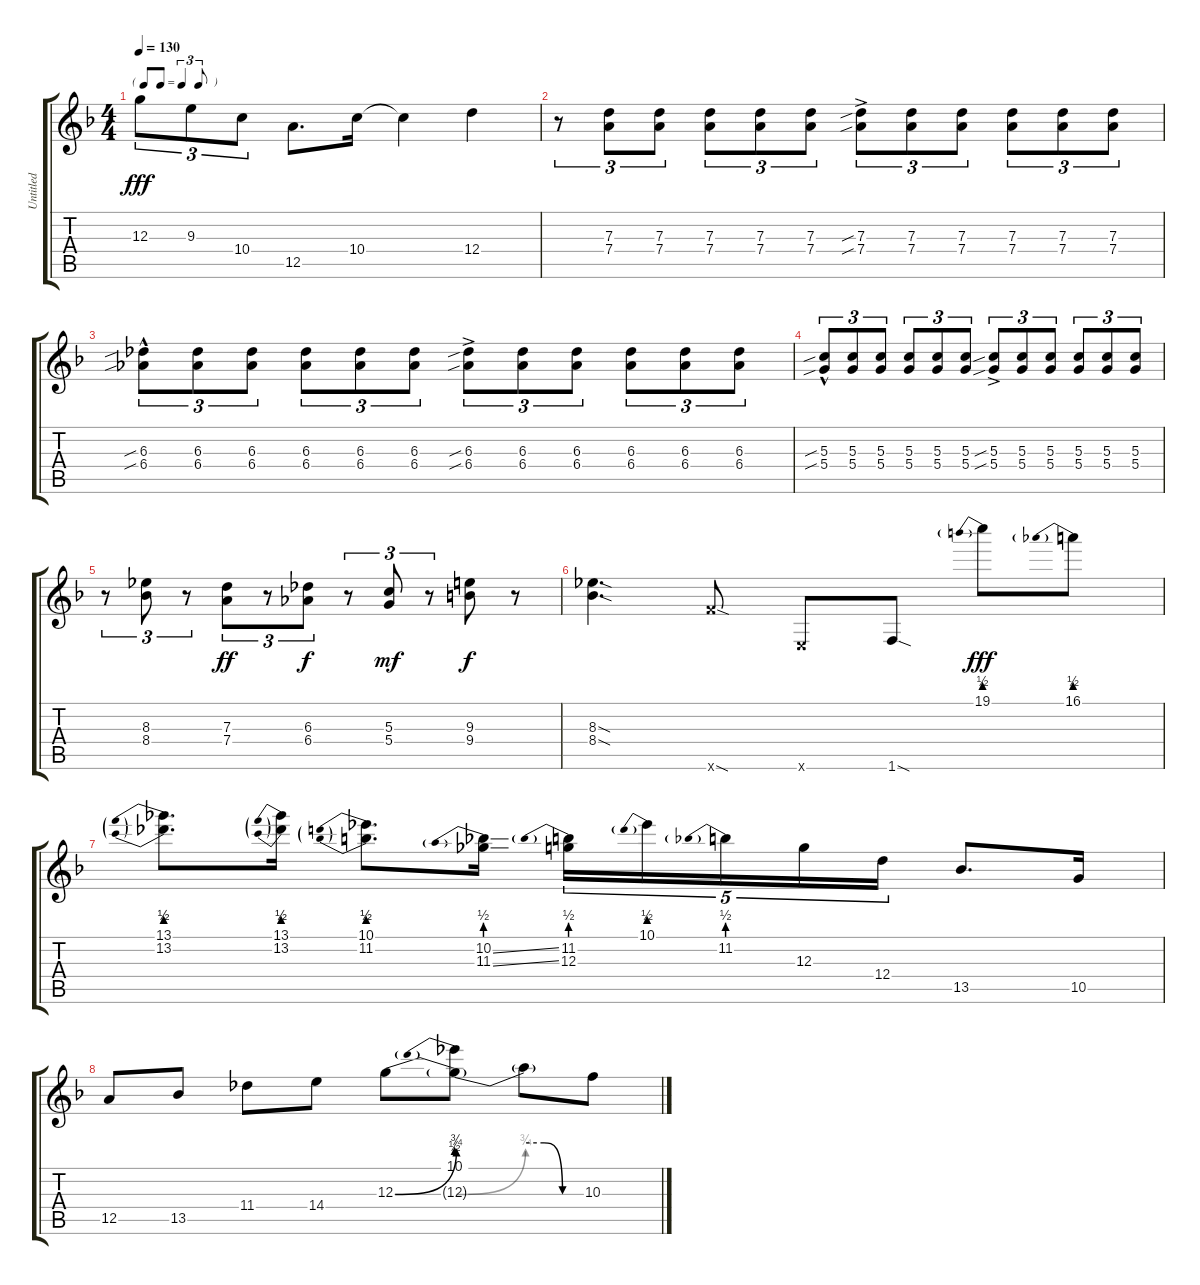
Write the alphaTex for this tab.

\track ("Untitled" "Untitled") {instrument acousticguitarsteel}
\staff {score tabs}
\tuning (E4 B3 G3 D3 A2 E2) {hide}
\ts (4 4)
\tf triplet8th
\tempo 130
\clef g2
\ks f
12.3.8{tu (3 2) dy fff} 9.3.8{tu (3 2)} 10.4.8{tu (3 2)} 12.5.8{d} 10.4.16 10.4{t}.4 12.4.4 |
r.8{tu (3 2)} (7.3 7.4).8{tu (3 2)} (7.3 7.4).8{tu (3 2)} (7.3 7.4).8{tu (3 2)} (7.3 7.4).8{tu (3 2)} (7.3 7.4).8{tu (3 2)} (7.3{sib ac} 7.4{sib ac}).8{tu (3 2)} (7.3 7.4).8{tu (3 2)} (7.3 7.4).8{tu (3 2)} (7.3 7.4).8{tu (3 2)} (7.3 7.4).8{tu (3 2)} (7.3 7.4).8{tu (3 2)} |
(6.3{sib hac} 6.4{sib hac}).8{tu (3 2)} (6.3 6.4).8{tu (3 2)} (6.3 6.4).8{tu (3 2)} (6.3 6.4).8{tu (3 2)} (6.3 6.4).8{tu (3 2)} (6.3 6.4).8{tu (3 2)} (6.3{sib ac} 6.4{sib ac}).8{tu (3 2)} (6.3 6.4).8{tu (3 2)} (6.3 6.4).8{tu (3 2)} (6.3 6.4).8{tu (3 2)} (6.3 6.4).8{tu (3 2)} (6.3 6.4).8{tu (3 2)} |
(5.3{sib hac} 5.4{sib hac}).8{tu (3 2)} (5.3 5.4).8{tu (3 2)} (5.3 5.4).8{tu (3 2)} (5.3 5.4).8{tu (3 2)} (5.3 5.4).8{tu (3 2)} (5.3 5.4).8{tu (3 2)} (5.3{sib ac} 5.4{sib ac}).8{tu (3 2)} (5.3 5.4).8{tu (3 2)} (5.3 5.4).8{tu (3 2)} (5.3 5.4).8{tu (3 2)} (5.3 5.4).8{tu (3 2)} (5.3 5.4).8{tu (3 2)} |
r.8{tu (3 2)} (8.3 8.4).8{tu (3 2)} r.8{tu (3 2)} (7.3 7.4).8{tu (3 2) dy ff} r.8{tu (3 2)} (6.3 6.4).8{tu (3 2) dy f} r.8{tu (3 2)} (5.3 5.4).8{tu (3 2) dy mf} r.8{tu (3 2)} (9.3 9.4).8{dy f} r.8 |
(8.3{sod} 8.4{sod}).4{d} 13.6{sod x}.8 0.6{x}.8 1.6{sod}.8 19.1{be (prebend 0 2 60 2)}.8{dy fff} 16.1{be (prebend 0 2 60 2)}.8 |
(13.1{be (prebend 0 2 60 2)} 13.2{be (prebend 0 2 60 2)}).8{d} (13.1{be (prebend 0 2 60 2)} 13.2{be (prebend 0 2 60 2)}).16 (10.1{be (prebend 0 2 60 2)} 11.2{be (prebend 0 2 60 2)}).8{d} (10.2{be (prebend 0 2 60 2) ss} 11.3{ss}).16 (11.2{be (prebend 0 2 60 2)} 12.3).16{tu (5 4)} 10.1{be (prebend 0 2 60 2)}.16{tu (5 4)} 11.2{be (prebend 0 2 60 2)}.16{tu (5 4)} 12.3.16{tu (5 4)} 12.4.16{tu (5 4)} 13.5.8{d} 10.5.16 |
12.5.8 13.5.8 11.4.8 14.4.8 12.3{be (bend 0 0 60 3)}.8 (10.1{be (prebend 0 2 60 2)} 12.3{be (bend 0 0 60 3) t}).8 12.3{be (custom 0 4 20 4 40 0 60 0) t}.8 10.3.8
